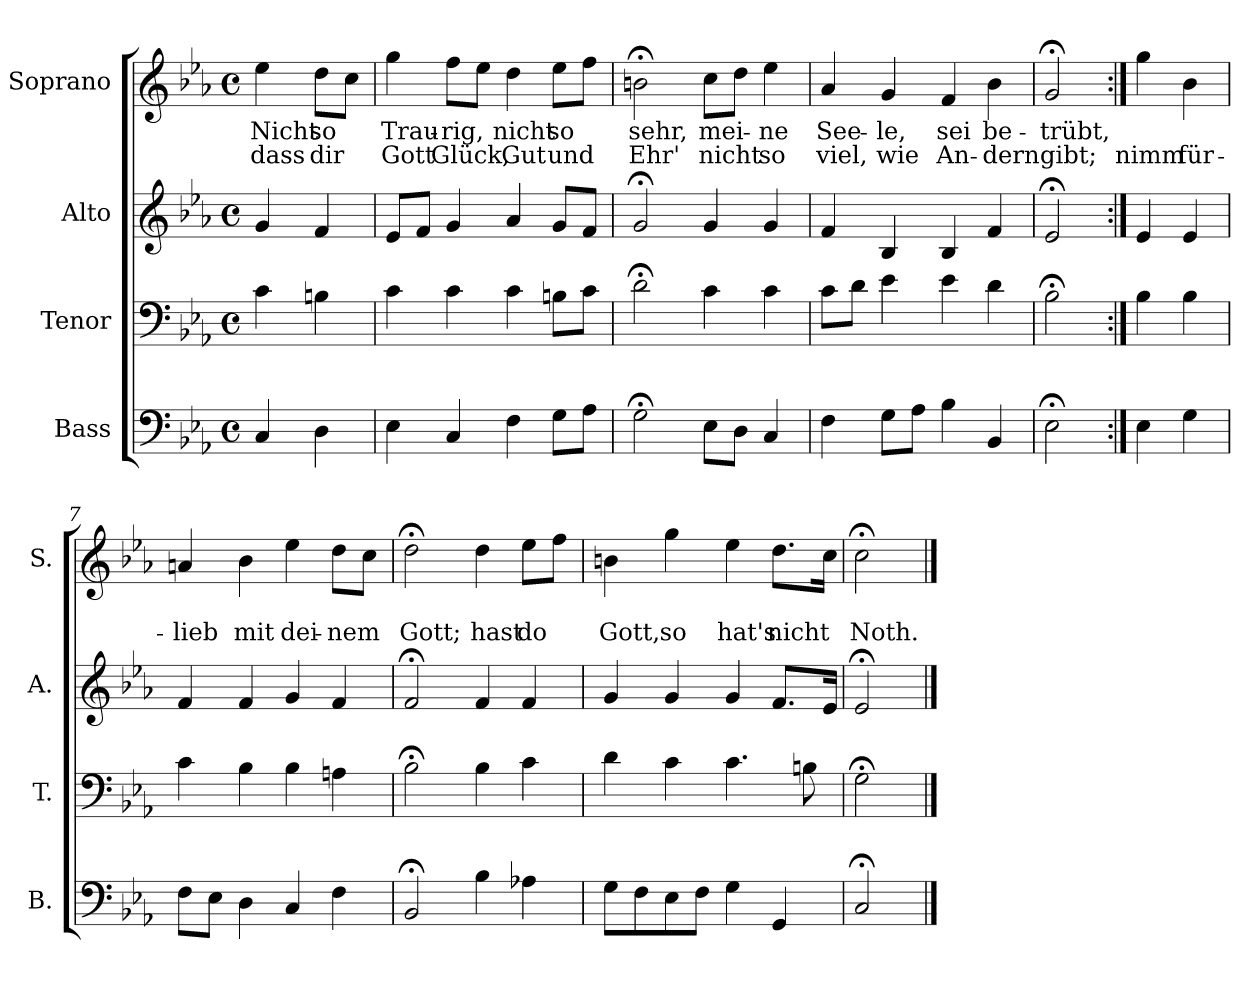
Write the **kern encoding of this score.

**kern	**kern	**kern	**kern	**text	**text
*part4	*part3	*part2	*part1	*part1	*part1
*staff4	*staff3	*staff2	*staff1	*staff1	*staff1
*I"Bass	*I"Tenor	*I"Alto	*I"Soprano	*	*
*I'B.	*I'T.	*I'A.	*I'S.	*	*
*clefF4	*clefF4	*clefG2	*clefG2	*	*
*k[b-e-a-]	*k[b-e-a-]	*k[b-e-a-]	*k[b-e-a-]	*	*
*E-:	*E-:	*E-:	*E-:	*	*
*M4/4	*M4/4	*M4/4	*M4/4	*	*
*met(c)	*met(c)	*met(c)	*met(c)	*	*
=1	=1	=1	=1	=1	=1
4C/	4c\	4g/	4ee-\	Nicht	dass
4D\	4Bn\	4f/	8dd\L	so	dir
.	.	.	8cc\J	.	.
=2	=2	=2	=2	=2	=2
4E-\	4c\	8e-/L	4gg\	Trau-	Gott
.	.	8f/J	.	.	.
4C/	4c\	4g/	8ff\L	-rig,	Glück,
.	.	.	8ee-\J	.	.
4F\	4c\	4a-/	4dd\	nicht	Gut
8G\L	8Bn\L	8g/L	8ee-\L	so	und
8A-\J	8c\J	8f/J	8ff\J	.	.
=3	=3	=3	=3	=3	=3
2G;<\	2d;<\	2g;</	2bn;<\	sehr,	Ehr'
8E-\L	4c\	4g/	8cc\L	mei-	nicht
8D\J	.	.	8dd\J	.	.
4C/	4c\	4g/	4ee-\	-ne	so
=4	=4	=4	=4	=4	=4
4F\	8c\L	4f/	4a-/	See-	viel,
.	8d\J	.	.	.	.
8G\L	4e-\	4B-/	4g/	-le,	wie
8A-\J	.	.	.	.	.
4B-\	4e-\	4B-/	4f/	sei	An-
4BB-/	4d\	4f/	4b-\	be-	-dern
=5	=5	=5	=5	=5	=5
2E-;<\	2B-;<\	2e-;</	2g;</	-trübt,	gibt;
!!LO:LB:g=z
=6:|!	=6:|!	=6:|!	=6:|!	=6:|!	=6:|!
4E-\	4B-\	4e-/	4gg\	.	nimm
4G\	4B-\	4e-/	4b-\	.	für-
=7	=7	=7	=7	=7	=7
8F\L	4c\	4f/	4an/	.	-lieb
8E-\J	.	.	.	.	.
4D\	4B-\	4f/	4b-\	.	mit
4C/	4B-\	4g/	4ee-\	.	dei-
4F\	4An\	4f/	8dd\L	.	-nem
.	.	.	8cc\J	.	.
=8	=8	=8	=8	=8	=8
2BB-;</	2B-;<\	2f;</	2dd;<\	.	Gott;
4B-\	4B-\	4f/	4dd\	.	hast
4A-X\	4c\	4f/	8ee-\L	.	do
.	.	.	8ff\J	.	.
=9	=9	=9	=9	=9	=9
8G\L	4d\	4g/	4bn\	.	Gott,
8F\	.	.	.	.	.
8E-\	4c\	4g/	4gg\	.	so
8F\J	.	.	.	.	.
4G\	4.c\	4g/	4ee-\	.	hat's
4GG/	.	8.f/L	8.dd\L	.	nicht
.	8Bn\	.	.	.	.
.	.	16e-/Jk	16cc\Jk	.	.
=10	=10	=10	=10	=10	=10
2C;</	2G;<\	2e-;</	2cc;<\	.	Noth.
==	==	==	==	==	==
*-	*-	*-	*-	*-	*-
